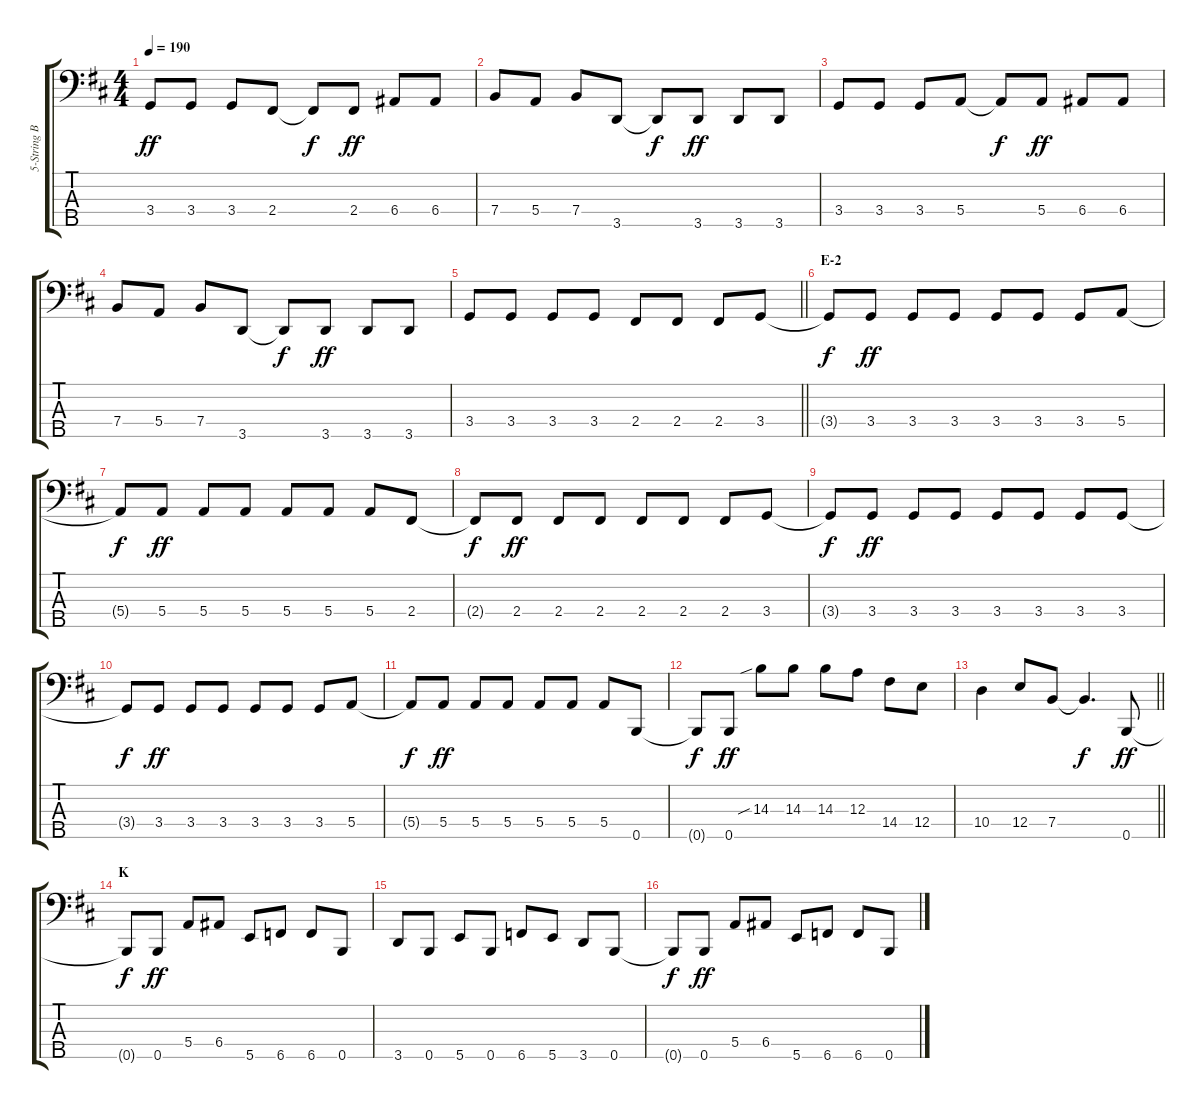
\track ("5-String Bass" "5-String B") {instrument electricbasspick}
\staff {score tabs}
\tuning (G2 D2 A1 E1 B0) {hide}
\ts (4 4)
\tempo 190
\clef f4
\ks d
3.4.8{dy ff} 3.4.8 3.4.8 2.4.8 2.4{t}.8{dy f} 2.4.8{dy ff} 6.4.8 6.4.8 |
7.4.8 5.4.8 7.4.8 3.5.8 3.5{t}.8{dy f} 3.5.8{dy ff} 3.5.8 3.5.8 |
3.4.8 3.4.8 3.4.8 5.4.8 5.4{t}.8{dy f} 5.4.8{dy ff} 6.4.8 6.4.8 |
7.4.8 5.4.8 7.4.8 3.5.8 3.5{t}.8{dy f} 3.5.8{dy ff} 3.5.8 3.5.8 |
\barLineRight lightlight
3.4.8 3.4.8 3.4.8 3.4.8 2.4.8 2.4.8 2.4.8 3.4.8 |
\section ("" "E-2")
3.4{t}.8{dy f} 3.4.8{dy ff} 3.4.8 3.4.8 3.4.8 3.4.8 3.4.8 5.4.8 |
5.4{t}.8{dy f} 5.4.8{dy ff} 5.4.8 5.4.8 5.4.8 5.4.8 5.4.8 2.4.8 |
2.4{t}.8{dy f} 2.4.8{dy ff} 2.4.8 2.4.8 2.4.8 2.4.8 2.4.8 3.4.8 |
3.4{t}.8{dy f} 3.4.8{dy ff} 3.4.8 3.4.8 3.4.8 3.4.8 3.4.8 3.4.8 |
3.4{t}.8{dy f} 3.4.8{dy ff} 3.4.8 3.4.8 3.4.8 3.4.8 3.4.8 5.4.8 |
5.4{t}.8{dy f} 5.4.8{dy ff} 5.4.8 5.4.8 5.4.8 5.4.8 5.4.8 0.5.8 |
0.5{t}.8{dy f} 0.5.8{dy ff} 14.3{sib}.8 14.3.8 14.3.8 12.3.8 14.4.8 12.4.8 |
\barLineRight lightlight
10.4.4 12.4.8 7.4.8 7.4{t}.4{d dy f} 0.5.8{dy ff} |
\section ("" "K")
0.5{t}.8{dy f} 0.5.8{dy ff} 5.4.8 6.4.8 5.5.8 6.5.8 6.5.8 0.5.8 |
3.5.8 0.5.8 5.5.8 0.5.8 6.5.8 5.5.8 3.5.8 0.5.8 |
0.5{t}.8{dy f} 0.5.8{dy ff} 5.4.8 6.4.8 5.5.8 6.5.8 6.5.8 0.5.8
